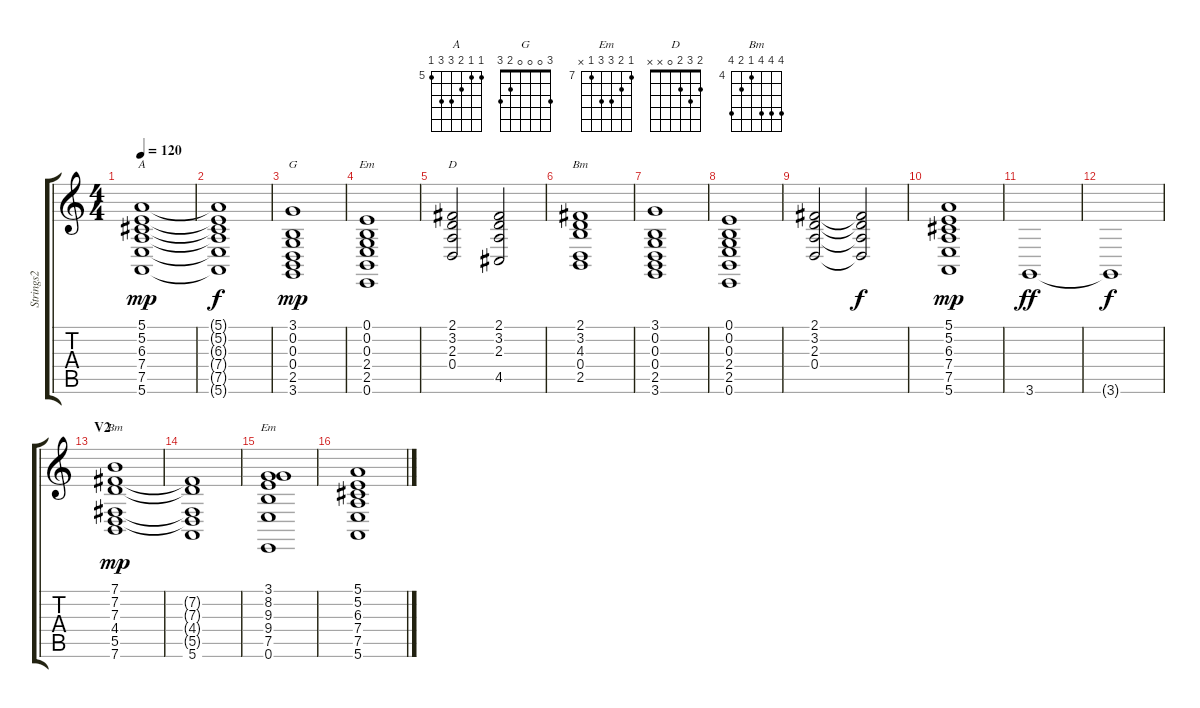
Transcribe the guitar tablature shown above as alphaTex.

\track ("Strings2" "Strings2") {instrument stringensemble1}
\staff {score tabs}
\tuning (E4 B3 G3 D3 A2 E2) {hide}
\chord ("A" 5 5 6 7 7 5) {firstfret 5}
\chord ("G" 3 0 0 0 2 3)
\chord ("Em" 0 0 0 2 2 0)
\chord ("D" 2 3 2 0 x x)
\chord ("Bm" 2 3 4 0 2 x)
\chord ("Bm" 7 7 7 4 5 7) {firstfret 4}
\chord ("Em" 7 8 9 9 7 x) {firstfret 7}
\ts (4 4)
\tempo 120
\clef g2
\ks c
(5.1 5.2 6.3 7.4 7.5 5.6).1{ch "A" dy mp} |
(5.1{t} 5.2{t} 6.3{t} 7.4{t} 7.5{t} 5.6{t}).1{dy f} |
(3.1 0.2 0.3 0.4 2.5 3.6).1{ch "G" dy mp} |
(0.1 0.2 0.3 2.4 2.5 0.6).1{ch "Em"} |
(2.1 3.2 2.3 0.4).2{ch "D"} (2.1 3.2 2.3 4.5).2 |
(2.1 3.2 4.3 0.4 2.5).1{ch "Bm"} |
(3.1 0.2 0.3 0.4 2.5 3.6).1 |
(0.1 0.2 0.3 2.4 2.5 0.6).1 |
(2.1 3.2 2.3 0.4).2 (2.1{t} 3.2{t} 2.3{t} 0.4{t}).2{dy f} |
(5.1 5.2 6.3 7.4 7.5 5.6).1{dy mp} |
3.6.1{dy ff} |
3.6{t}.1{dy f} |
\section ("" "V2")
(7.1 7.2 7.3 4.4 5.5 7.6).1{ch "Bm" dy mp} |
(7.2{t} 7.3{t} 4.4{t} 5.5{t} 5.6).1 |
(3.1 8.2 9.3 9.4 7.5 0.6).1{ch "Em"} |
(5.1 5.2 6.3 7.4 7.5 5.6).1
